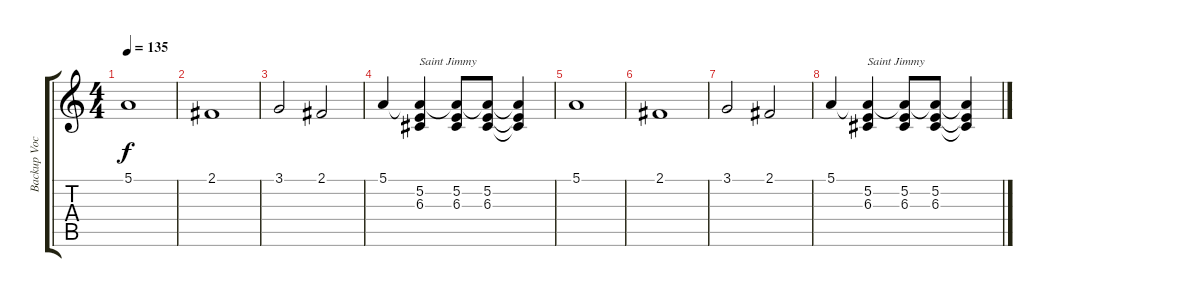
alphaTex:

\track ("Backup Vocals" "Backup Voc") {instrument synthvoice}
\staff {score tabs}
\tuning (E4 B3 G3 D3 A2 E2) {hide}
\ts (4 4)
\tempo 135
\clef g2
\ks c
5.1.1{dy f} |
2.1.1 |
3.1.2 2.1.2 |
5.1.4 (5.1{t} 5.2 6.3).4{txt "Saint Jimmy"} (5.1{t} 5.2 6.3).8 (5.1{t} 5.2 6.3).8 (5.1{t} 5.2{t} 6.3{t}).4 |
5.1.1 |
2.1.1 |
3.1.2 2.1.2 |
5.1.4 (5.1{t} 5.2 6.3).4{txt "Saint Jimmy"} (5.1{t} 5.2 6.3).8 (5.1{t} 5.2 6.3).8 (5.1{t} 5.2{t} 6.3{t}).4
